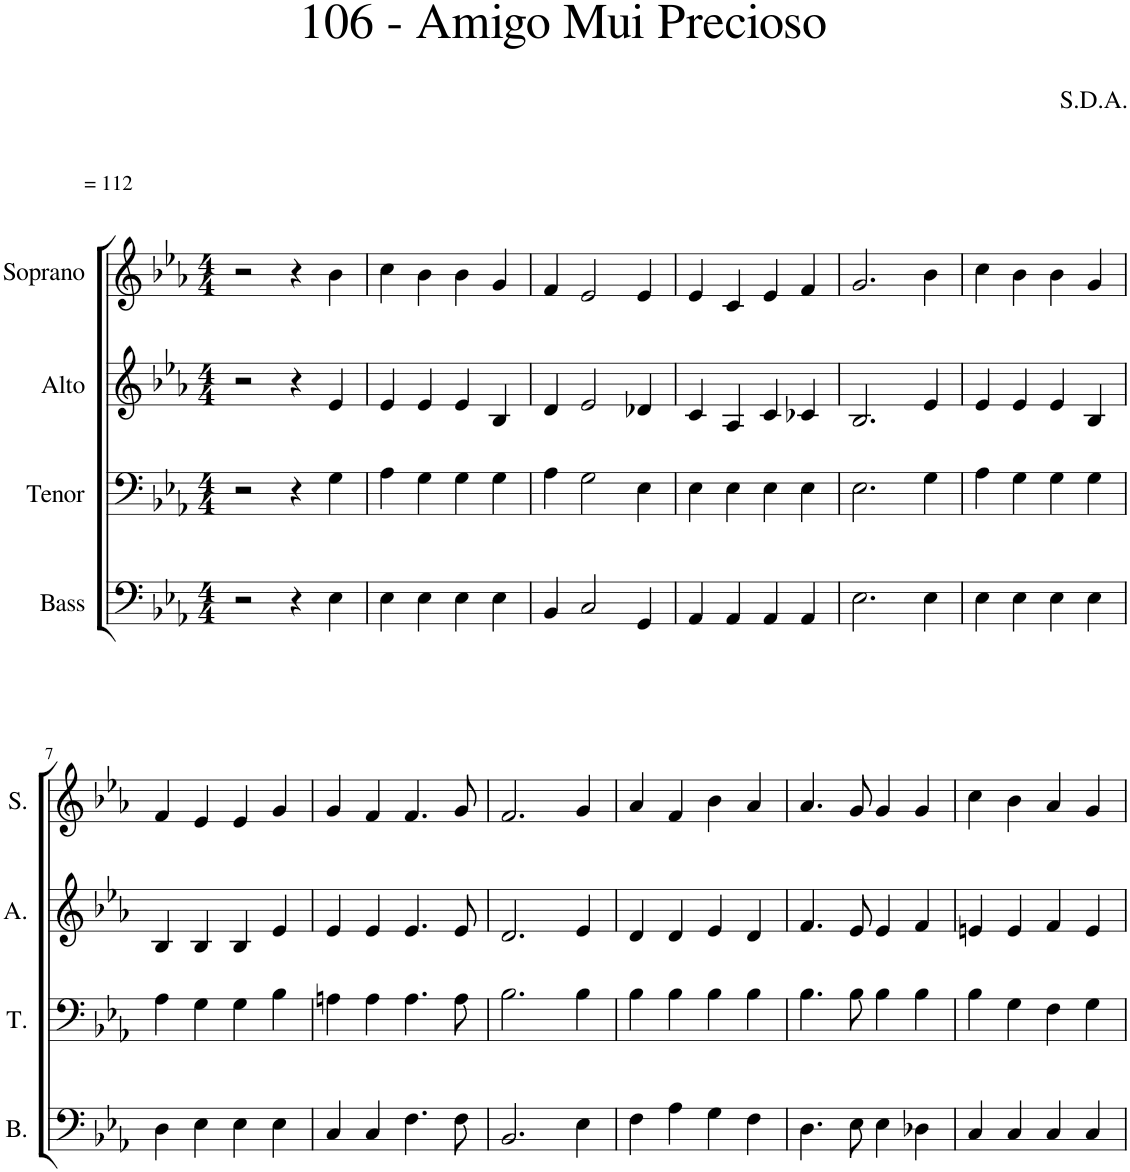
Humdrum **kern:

**kern	**kern	**kern	**kern
*part4	*part3	*part2	*part1
*staff4	*staff3	*staff2	*staff1
*I"Bass	*I"Tenor	*I"Alto	*I"Soprano
*I'B.	*I'T.	*I'A.	*I'S.
*clefF4	*clefF4	*clefG2	*clefG2
*k[b-e-a-]	*k[b-e-a-]	*k[b-e-a-]	*k[b-e-a-]
*M4/4	*M4/4	*M4/4	*M4/4
=1	=1	=1	=1
!	!	!	!LO:TX:a:t== 112
2r	2r	2r	2r
4r	4r	4r	4r
4E-\	4G\	4e-/	4b-\
=2	=2	=2	=2
4E-\	4A-\	4e-/	4cc\
4E-\	4G\	4e-/	4b-\
4E-\	4G\	4e-/	4b-\
4E-\	4G\	4B-/	4g/
=3	=3	=3	=3
4BB-/	4A-\	4d/	4f/
2C/	2G\	2e-/	2e-/
4GG/	4E-\	4d-X/	4e-/
=4	=4	=4	=4
4AA-/	4E-\	4c/	4e-/
4AA-/	4E-\	4A-/	4c/
4AA-/	4E-\	4c/	4e-/
4AA-/	4E-\	4c-X/	4f/
=5	=5	=5	=5
2.E-\	2.E-\	2.B-/	2.g/
4E-\	4G\	4e-/	4b-\
=6	=6	=6	=6
4E-\	4A-\	4e-/	4cc\
4E-\	4G\	4e-/	4b-\
4E-\	4G\	4e-/	4b-\
4E-\	4G\	4B-/	4g/
!!LO:LB:g=z
=7	=7	=7	=7
4D\	4A-\	4B-/	4f/
4E-\	4G\	4B-/	4e-/
4E-\	4G\	4B-/	4e-/
4E-\	4B-\	4e-/	4g/
=8	=8	=8	=8
4C/	4An\	4e-/	4g/
4C/	4A\	4e-/	4f/
4.F\	4.A\	4.e-/	4.f/
8F\	8A\	8e-/	8g/
=9	=9	=9	=9
2.BB-/	2.B-\	2.d/	2.f/
4E-\	4B-\	4e-/	4g/
=10	=10	=10	=10
4F\	4B-\	4d/	4a-/
4A-\	4B-\	4d/	4f/
4G\	4B-\	4e-/	4b-\
4F\	4B-\	4d/	4a-/
=11	=11	=11	=11
4.D\	4.B-\	4.f/	4.a-/
8E-\	8B-\	8e-/	8g/
4E-\	4B-\	4e-/	4g/
4D-X\	4B-\	4f/	4g/
=12	=12	=12	=12
4C/	4B-\	4en/	4cc\
4C/	4G\	4e/	4b-\
4C/	4F\	4f/	4a-/
4C/	4G\	4e/	4g/
=	=	=	=
*-	*-	*-	*-
